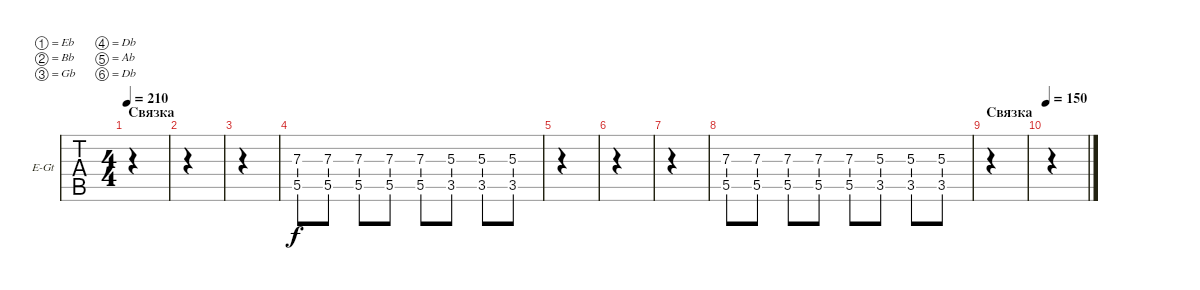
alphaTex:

\defaultSystemsLayout 4
\bracketExtendMode groupsimilarinstruments
\firstSystemTrackNameOrientation horizontal
\otherSystemsTrackNameOrientation horizontal
\track ("Electric Guitar" "E-Gt") {instrument distortionguitar}
\staff {tabs}
\tuning (Eb4 Bb3 Gb3 Db3 Ab2 Db2)
\ts (4 4)
\section ("" "Связка")
\tempo 210
\clef g2
\ks c
|
|
|
(7.3 5.5).8 (7.3 5.5).8 (7.3 5.5).8 (7.3 5.5).8 (7.3 5.5).8 (5.3 3.5).8 (5.3 3.5).8 (5.3 3.5).8 |
|
|
|
(7.3 5.5).8 (7.3 5.5).8 (7.3 5.5).8 (7.3 5.5).8 (7.3 5.5).8 (5.3 3.5).8 (5.3 3.5).8 (5.3 3.5).8 |
\section ("" "Связка")
|
\tempo 150
